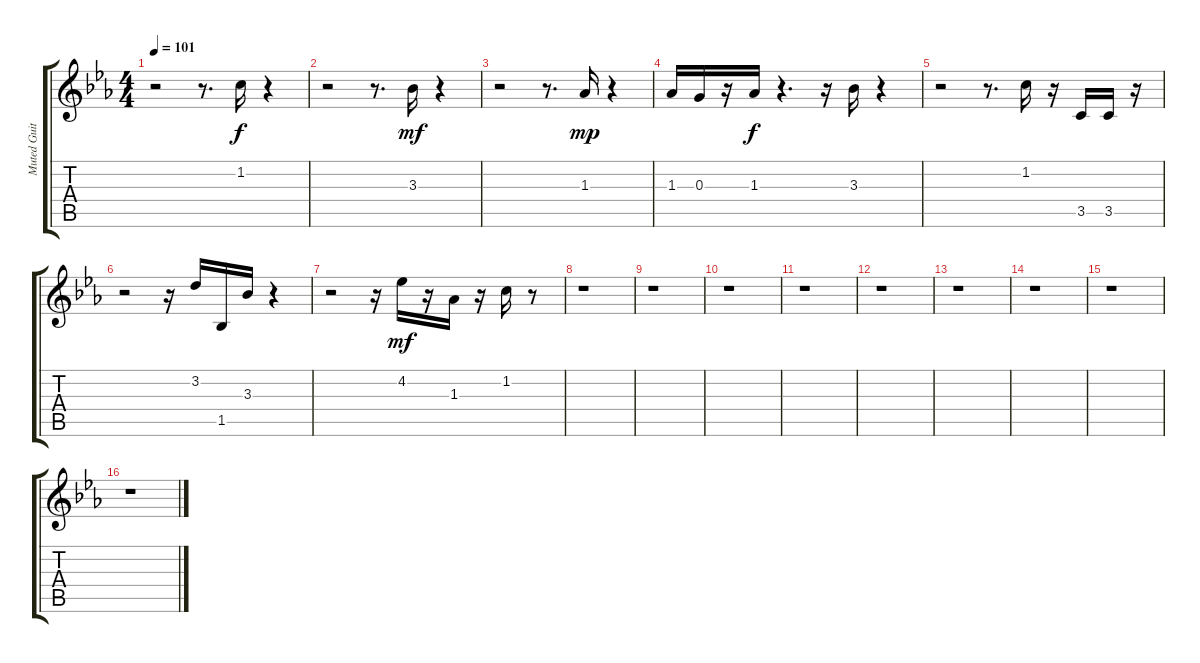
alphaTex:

\track ("Muted Guitar" "Muted Guit") {instrument electricguitarmuted}
\staff {score tabs}
\tuning (E4 B3 G3 D3 A2 E2) {hide}
\ts (4 4)
\tempo 101
\clef g2
\ks cminor
r.2{dy f} r.8{d} 1.2.16 r.4 |
r.2 r.8{d} 3.3.16{dy mf} r.4 |
r.2 r.8{d} 1.3.16{dy mp} r.4 |
1.3.16 0.3.16 r.16 1.3.16{dy f} r.4{d} r.16 3.3.16 r.4 |
r.2 r.8{d} 1.2.16 r.16 3.5.16 3.5.16 r.16 |
r.2 r.16 3.2.16 1.5.16 3.3.16 r.4 |
r.2 r.16 4.2.16{dy mf} r.16 1.3.16 r.16 1.2.16 r.8 |
r.1 |
r.1 |
r.1 |
r.1 |
r.1 |
r.1 |
r.1 |
r.1 |
r.1
